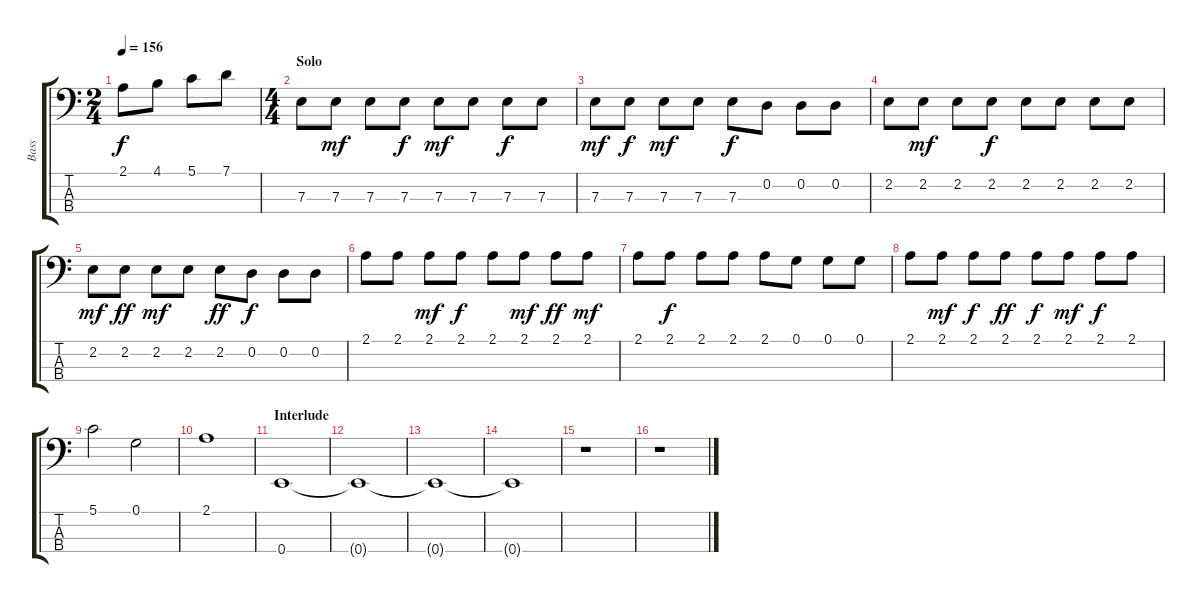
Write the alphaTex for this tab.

\track ("Bass" "Bass") {instrument electricbassfinger}
\staff {score tabs}
\tuning (G2 D2 A1 E1) {hide}
\ts (2 4)
\tempo 156
\clef f4
\ks c
2.1.8{dy f} 4.1.8 5.1.8 7.1.8 |
\ts (4 4)
\section ("" "Solo")
7.3.8 7.3.8{dy mf} 7.3.8 7.3.8{dy f} 7.3.8{dy mf} 7.3.8 7.3.8{dy f} 7.3.8 |
7.3.8{dy mf} 7.3.8{dy f} 7.3.8{dy mf} 7.3.8 7.3.8{dy f} 0.2.8 0.2.8 0.2.8 |
2.2.8 2.2.8{dy mf} 2.2.8 2.2.8{dy f} 2.2.8 2.2.8 2.2.8 2.2.8 |
2.2.8{dy mf} 2.2.8{dy ff} 2.2.8{dy mf} 2.2.8 2.2.8{dy ff} 0.2.8{dy f} 0.2.8 0.2.8 |
2.1.8 2.1.8 2.1.8{dy mf} 2.1.8{dy f} 2.1.8 2.1.8{dy mf} 2.1.8{dy ff} 2.1.8{dy mf} |
2.1.8 2.1.8{dy f} 2.1.8 2.1.8 2.1.8 0.1.8 0.1.8 0.1.8 |
2.1.8 2.1.8{dy mf} 2.1.8{dy f} 2.1.8{dy ff} 2.1.8{dy f} 2.1.8{dy mf} 2.1.8{dy f} 2.1.8 |
5.1.2 0.1.2 |
2.1.1 |
\section ("" "Interlude")
0.4.1 |
0.4{t}.1 |
0.4{t}.1 |
0.4{t}.1 |
r.1 |
r.1
